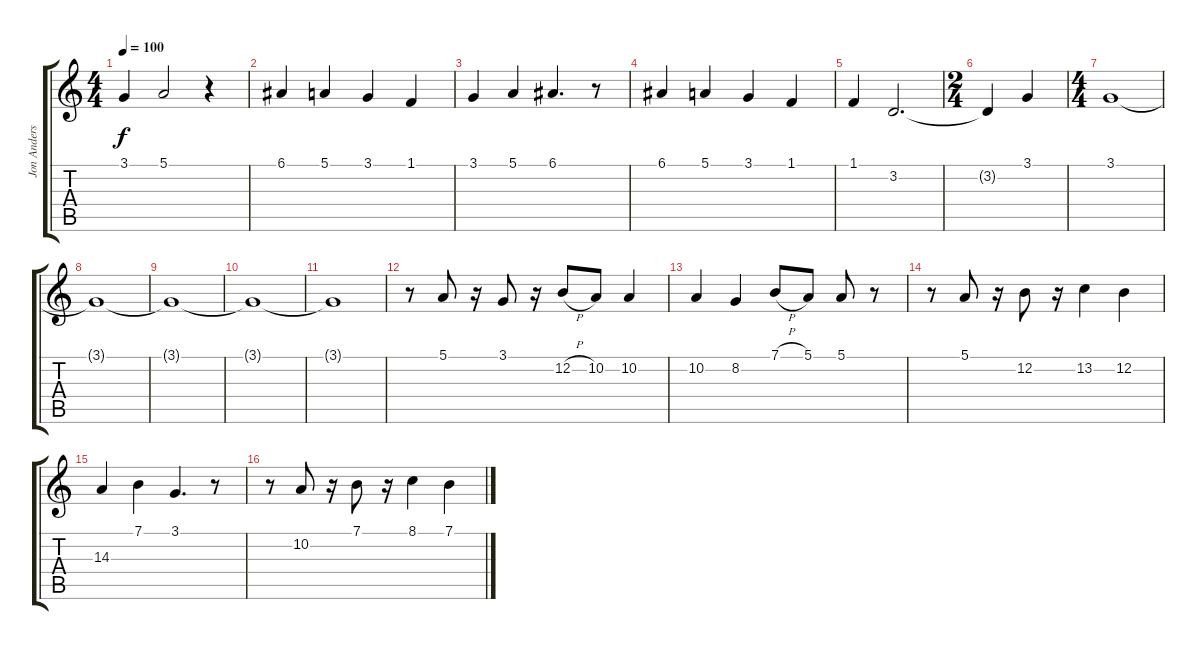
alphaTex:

\track ("Jon Anderson" "Jon Anders") {instrument choiraahs}
\staff {score tabs}
\tuning (E4 B3 G3 D3 A2 E2) {hide}
\ts (4 4)
\tempo 100
\clef g2
\ks c
3.1.4{dy f} 5.1.2 r.4 |
6.1.4 5.1.4 3.1.4 1.1.4 |
3.1.4 5.1.4 6.1.4{d} r.8 |
6.1.4 5.1.4 3.1.4 1.1.4 |
1.1.4 3.2.2{d} |
\ts (2 4)
3.2{t}.4 3.1.4 |
\ts (4 4)
3.1.1 |
3.1{t}.1 |
3.1{t}.1 |
3.1{t}.1 |
3.1{t}.1 |
r.8 5.1.8 r.16 3.1.8 r.16 12.2{h}.8 10.2.8 10.2.4 |
10.2.4 8.2.4 7.1{h}.8 5.1.8 5.1.8 r.8 |
r.8 5.1.8 r.16 12.2.8 r.16 13.2.4 12.2.4 |
14.3.4 7.1.4 3.1.4{d} r.8 |
r.8 10.2.8 r.16 7.1.8 r.16 8.1.4 7.1.4
